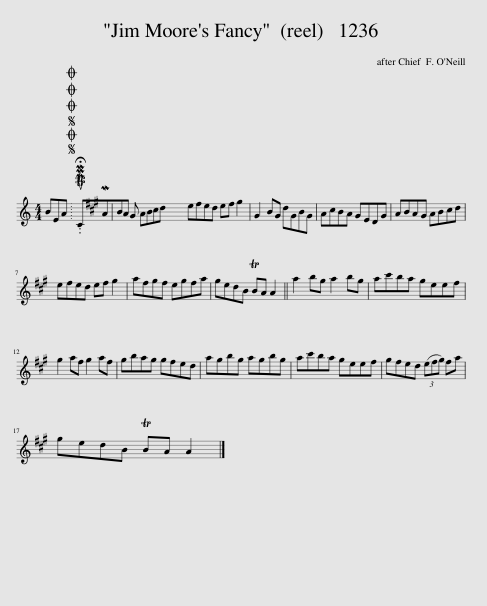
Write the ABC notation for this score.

X:1
L:1/8
M:4/4
I:linebreak $
K:C
V:1 treble
V:1
 BEA |SOSOOO .!fermata!PMTuCMABA ^G AB^cd | e^fed ef ^g2 | ^G2 BG dGBG | A^cBA ^GEDG | %5
 ABA^G AB^cd |$ e^fed ef ^g2 | a^f^gf egfa | ^gedB TBA A2 || a2 b^g a2 bg | %10
 a^c'ba ^gee^f |$ ^g2 a^f g2 af | ^gbag g^fed | a^gbg agbg | a^c'ba ^gee^f | %15
 ^g^fed (3(efg) fa |$ ^gedB TBA A2 |] %17
